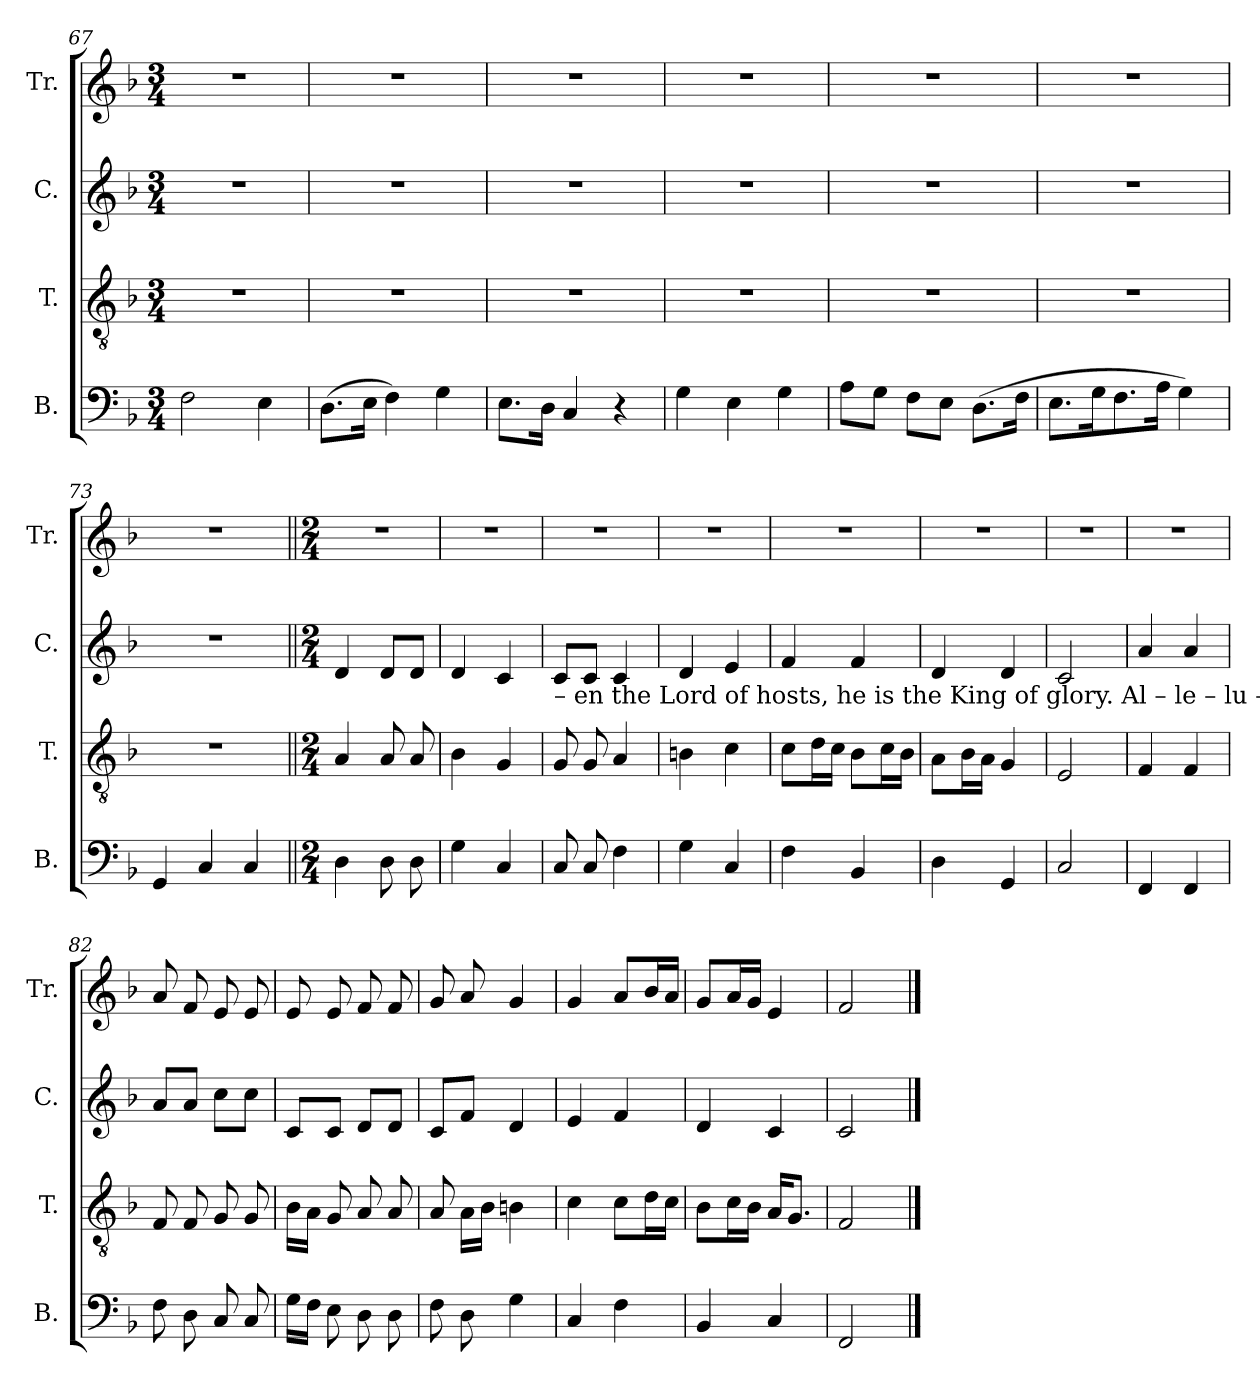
**kern	**kern	**kern	**kern
*part4	*part3	*part2	*part1
*staff4	*staff3	*staff2	*staff1
*I"B.	*I"T.	*I"C.	*I"Tr.
*I'B.	*I'T.	*I'C.	*I'Tr.
*clefF4	*clefGv2	*clefG2	*clefG2
*k[b-]	*k[b-]	*k[b-]	*k[b-]
*M3/4	*M3/4	*M3/4	*M3/4
=67	=67	=67	=67
2F!\	2.r	2.r	2.r
4E!\	.	.	.
=68	=68	=68	=68
(>8.D!\L	2.r	2.r	2.r
16E!\Jk	.	.	.
4F!\)	.	.	.
4G!\	.	.	.
=69	=69	=69	=69
8.E!\L	2.r	2.r	2.r
16D!\Jk	.	.	.
4C!/	.	.	.
4r	.	.	.
=70	=70	=70	=70
4G!\	2.r	2.r	2.r
4E!\	.	.	.
4G!\	.	.	.
=71	=71	=71	=71
8A!\L	2.r	2.r	2.r
8G!\J	.	.	.
8F!\L	.	.	.
8E!\J	.	.	.
(>8.D!\L	.	.	.
16F!\Jk	.	.	.
=72	=72	=72	=72
8.E!\L	2.r	2.r	2.r
16G!\K	.	.	.
8.F!\	.	.	.
16A!\Jk	.	.	.
4G!\)	.	.	.
=73	=73	=73	=73
4GG!/	2.r	2.r	2.r
4C!/	.	.	.
4C!/	.	.	.
=74||	=74||	=74||	=74||
*M2/4	*M2/4	*M2/4	*M2/4
*	*	*	*MM80
4D!\	4A!/	4d!/	2r
8D!\	8A!/	8d!/L	.
8D!\	8A!/	8d!/J	.
=75	=75	=75	=75
4G!\	4B-!\	4d!/	2r
4C!/	4G!/	4c!/	.
!!LO:LB:g=z
=76	=76	=76	=76
!	!	!LO:TX:b:t=– en the Lord of hosts,  he         is           the       King   of   glory.   Al – le – lu – jah,   Al  –  le – lu – jah,   Al  –  le  –  lu  – jah,  Al    –    le    –    lu    –   jah,	!
8C!/	8G!/	8c!/L	2r
8C!/	8G!/	8c!/J	.
4F!\	4A!/	4c!/	.
=77	=77	=77	=77
4G!\	4Bn!\	4d!/	2r
4C!/	4c!\	4e!/	.
=78	=78	=78	=78
4F!\	8c!\L	4f!/	2r
.	16d!\L	.	.
.	16c!\JJ	.	.
4BB-!/	8B-!\L	4f!/	.
.	16c!\L	.	.
.	16B-!\JJ	.	.
=79	=79	=79	=79
4D!\	8A!\L	4d!/	2r
.	16B-!\L	.	.
.	16A!\JJ	.	.
4GG!/	4G!/	4d!/	.
=80	=80	=80	=80
2C!/	2E!/	2c!/	2r
=81	=81	=81	=81
4FF!/	4F!/	4a!/	2r
4FF!/	4F!/	4a!/	.
=82	=82	=82	=82
8F!\	8F!/	8a!/L	8a!/
8D!\	8F!/	8a!/J	8f!/
8C!/	8G!/	8cc!\L	8e!/
8C!/	8G!/	8cc!\J	8e!/
=83	=83	=83	=83
16G!\LL	16B-!\LL	8c!/L	8e!/
16F!\JJ	16A!\JJ	.	.
8E!\	8G!/	8c!/J	8e!/
8D!\	8A!/	8d!/L	8f!/
8D!\	8A!/	8d!/J	8f!/
=84	=84	=84	=84
8F!\	8A!/	8c!/L	8g!/
8D!\	16A!\LL	8f!/J	8a!/
.	16B-!\JJ	.	.
4G!\	4Bn!\	4d!/	4g!/
=85	=85	=85	=85
4C!/	4c!\	4e!/	4g!/
4F!\	8c!\L	4f!/	8a!/L
.	16d!\L	.	16b-!/L
.	16c!\JJ	.	16a!/JJ
=86	=86	=86	=86
4BB-!/	8B-!\L	4d!/	8g!/L
.	16c!\L	.	16a!/L
.	16B-!\JJ	.	16g!/JJ
4C!/	16A!/KL	4c!/	4e!/
.	8.G!/J	.	.
=87	=87	=87	=87
2FF!/	2F!/	2c!/	2f!/
==	==	==	==
*-	*-	*-	*-
